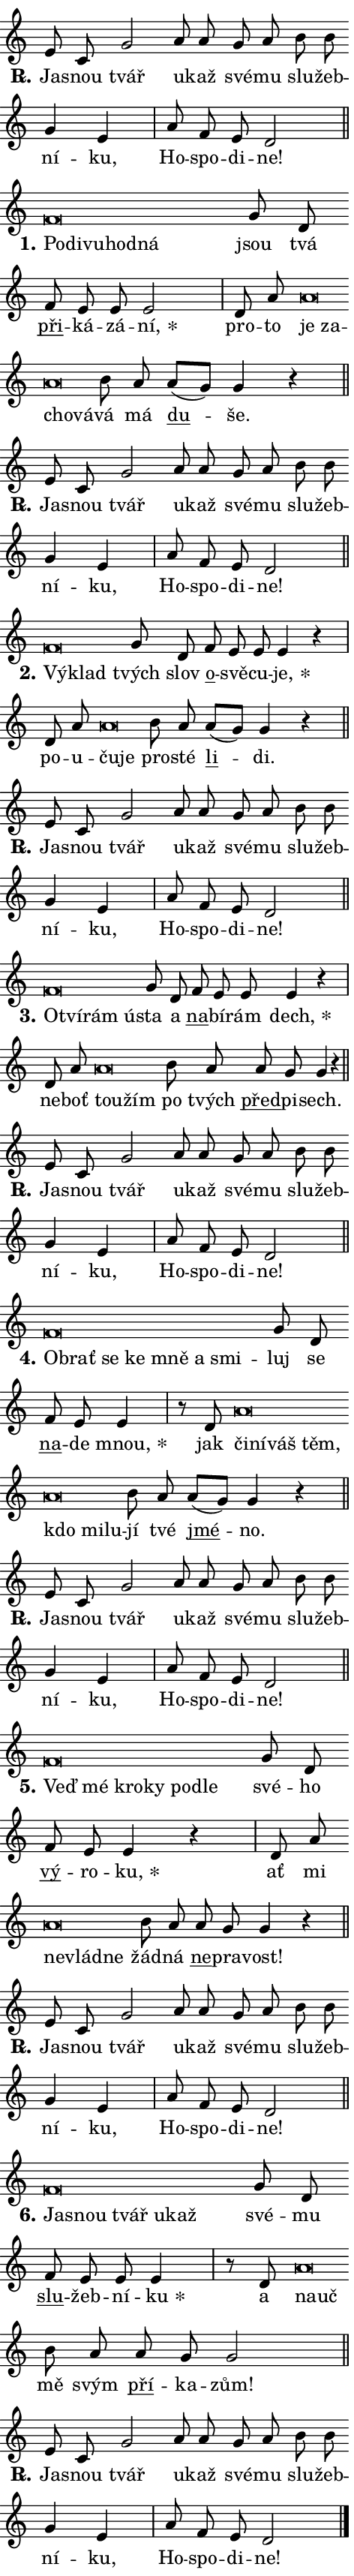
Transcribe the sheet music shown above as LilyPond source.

\version "2.24.0"
\header { tagline = "" }
\paper {
  indent = 0\cm
  top-margin = 0\cm
  right-margin = 0.13\cm % to fit lyric hyphens
  bottom-margin = 0\cm
  left-margin = 0\cm
  paper-width = 8\cm
  page-breaking = #ly:one-page-breaking
  system-system-spacing.basic-distance = #11
  score-system-spacing.basic-distance = #11
  ragged-last = ##f
}


%% Author: Thomas Morley
%% https://lists.gnu.org/archive/html/lilypond-user/2020-05/msg00002.html
#(define (line-position grob)
"Returns position of @var[grob} in current system:
   @code{'start}, if at first time-step
   @code{'end}, if at last time-step
   @code{'middle} otherwise
"
  (let* ((col (ly:item-get-column grob))
         (ln (ly:grob-object col 'left-neighbor))
         (rn (ly:grob-object col 'right-neighbor))
         (col-to-check-left (if (ly:grob? ln) ln col))
         (col-to-check-right (if (ly:grob? rn) rn col))
         (break-dir-left
           (and
             (ly:grob-property col-to-check-left 'non-musical #f)
             (ly:item-break-dir col-to-check-left)))
         (break-dir-right
           (and
             (ly:grob-property col-to-check-right 'non-musical #f)
             (ly:item-break-dir col-to-check-right))))
        (cond ((eqv? 1 break-dir-left) 'start)
              ((eqv? -1 break-dir-right) 'end)
              (else 'middle))))

#(define (tranparent-at-line-position vctor)
  (lambda (grob)
  "Relying on @code{line-position} select the relevant enry from @var{vctor}.
Used to determine transparency,"
    (case (line-position grob)
      ((end) (not (vector-ref vctor 0)))
      ((middle) (not (vector-ref vctor 1)))
      ((start) (not (vector-ref vctor 2))))))

noteHeadBreakVisibility =
#(define-music-function (break-visibility)(vector?)
"Makes @code{NoteHead}s transparent relying on @var{break-visibility}"
#{
  \override NoteHead.transparent =
    #(tranparent-at-line-position break-visibility)
#})

#(define delete-ledgers-for-transparent-note-heads
  (lambda (grob)
    "Reads whether a @code{NoteHead} is transparent.
If so this @code{NoteHead} is removed from @code{'note-heads} from
@var{grob}, which is supposed to be @code{LedgerLineSpanner}.
As a result ledgers are not printed for this @code{NoteHead}"
    (let* ((nhds-array (ly:grob-object grob 'note-heads))
           (nhds-list
             (if (ly:grob-array? nhds-array)
                 (ly:grob-array->list nhds-array)
                 '()))
           ;; Relies on the transparent-property being done before
           ;; Staff.LedgerLineSpanner.after-line-breaking is executed.
           ;; This is fragile ...
           (to-keep
             (remove
               (lambda (nhd)
                 (ly:grob-property nhd 'transparent #f))
               nhds-list)))
      ;; TODO find a better method to iterate over grob-arrays, similiar
      ;; to filter/remove etc for lists
      ;; For now rebuilt from scratch
      (set! (ly:grob-object grob 'note-heads)  '())
      (for-each
        (lambda (nhd)
          (ly:pointer-group-interface::add-grob grob 'note-heads nhd))
        to-keep))))

squashNotes = {
  \override NoteHead.X-extent = #'(-0.2 . 0.2)
  \override NoteHead.Y-extent = #'(-0.75 . 0)
  \override NoteHead.stencil =
    #(lambda (grob)
       (let ((pos (ly:grob-property grob 'staff-position)))
         (begin
           (if (< pos -7) (display "ERROR: Lower brevis then expected\n") (display ""))
           (if (<= pos -6) ly:text-interface::print ly:note-head::print))))
}
unSquashNotes = {
  \revert NoteHead.X-extent
  \revert NoteHead.Y-extent
  \revert NoteHead.stencil
}

hideNotes = \noteHeadBreakVisibility #begin-of-line-visible
unHideNotes = \noteHeadBreakVisibility #all-visible

% work-around for resetting accidentals
% https://lilypond.org/doc/v2.23/Documentation/notation/displaying-rhythms#unmetered-music
cadenzaMeasure = {
  \cadenzaOff
  \partial 1024 s1024
  \cadenzaOn
}

#(define-markup-command (accent layout props text) (markup?)
  "Underline accented syllable"
  (interpret-markup layout props
    #{\markup \override #'(offset . 4.3) \underline { #text }#}))

responsum = \markup \concat {
  "R" \hspace #-1.05 \path #0.1 #'((moveto 0 0.07) (lineto 0.9 0.8)) \hspace #0.05 "."
}

spaceSize = #0.6828661417322834 % exact space size for TeX Gyre Schola

\layout {
  \context {
    \Staff
    \remove "Time_signature_engraver"
    \override LedgerLineSpanner.after-line-breaking = #delete-ledgers-for-transparent-note-heads
  }
  \context {
    \Lyrics {
      \override LyricSpace.minimum-distance = \spaceSize
      \override LyricText.font-name = #"TeX Gyre Schola"
      \override LyricText.font-size = 1
      \override StanzaNumber.font-name = #"TeX Gyre Schola Bold"
      \override StanzaNumber.font-size = 1
    }
  }
  \context {
    \Score 
    \override NoteHead.text =
      #(lambda (grob) 
        (let ((pos (ly:grob-property grob 'staff-position)))
          #{\markup {
            \combine
              \halign #-0.55 \raise #(if (= pos -6) 0 0.5) \override #'(thickness . 2) \draw-line #'(3.2 . 0)
              \musicglyph "noteheads.sM1"
          }#}))
  }
}

% magnetic-lyrics.ily
%
%   written by
%     Jean Abou Samra <jean@abou-samra.fr>
%     Werner Lemberg <wl@gnu.org>
%
%   adapted by
%     Jiri Hon <jiri.hon@gmail.com>
%
% Version 2022-Apr-15

% https://www.mail-archive.com/lilypond-user@gnu.org/msg149350.html

#(define (Left_hyphen_pointer_engraver context)
   "Collect syllable-hyphen-syllable occurrences in lyrics and store
them in properties.  This engraver only looks to the left.  For
example, if the lyrics input is @code{foo -- bar}, it does the
following.

@itemize @bullet
@item
Set the @code{text} property of the @code{LyricHyphen} grob between
@q{foo} and @q{bar} to @code{foo}.

@item
Set the @code{left-hyphen} property of the @code{LyricText} grob with
text @q{foo} to the @code{LyricHyphen} grob between @q{foo} and
@q{bar}.
@end itemize

Use this auxiliary engraver in combination with the
@code{lyric-@/text::@/apply-@/magnetic-@/offset!} hook."
   (let ((hyphen #f)
         (text #f))
     (make-engraver
      (acknowledgers
       ((lyric-syllable-interface engraver grob source-engraver)
        (set! text grob)))
      (end-acknowledgers
       ((lyric-hyphen-interface engraver grob source-engraver)
        ;(when (not (grob::has-interface grob 'lyric-space-interface))
          (set! hyphen grob)));)
      ((stop-translation-timestep engraver)
       (when (and text hyphen)
         (ly:grob-set-object! text 'left-hyphen hyphen))
       (set! text #f)
       (set! hyphen #f)))))

#(define (lyric-text::apply-magnetic-offset! grob)
   "If the space between two syllables is less than the value in
property @code{LyricText@/.details@/.squash-threshold}, move the right
syllable to the left so that it gets concatenated with the left
syllable.

Use this function as a hook for
@code{LyricText@/.after-@/line-@/breaking} if the
@code{Left_@/hyphen_@/pointer_@/engraver} is active."
   (let ((hyphen (ly:grob-object grob 'left-hyphen #f)))
     (when hyphen
       (let ((left-text (ly:spanner-bound hyphen LEFT)))
         (when (grob::has-interface left-text 'lyric-syllable-interface)
           (let* ((common (ly:grob-common-refpoint grob left-text X))
                  (this-x-ext (ly:grob-extent grob common X))
                  (left-x-ext
                   (begin
                     ;; Trigger magnetism for left-text.
                     (ly:grob-property left-text 'after-line-breaking)
                     (ly:grob-extent left-text common X)))
                  ;; `delta` is the gap width between two syllables.
                  (delta (- (interval-start this-x-ext)
                            (interval-end left-x-ext)))
                  (details (ly:grob-property grob 'details))
                  (threshold (assoc-get 'squash-threshold details 0.2)))
             (when (< delta threshold)
               (let* (;; We have to manipulate the input text so that
                      ;; ligatures crossing syllable boundaries are not
                      ;; disabled.  For languages based on the Latin
                      ;; script this is essentially a beautification.
                      ;; However, for non-Western scripts it can be a
                      ;; necessity.
                      (lt (ly:grob-property left-text 'text))
                      (rt (ly:grob-property grob 'text))
                      (is-space (grob::has-interface hyphen 'lyric-space-interface))
                      (space (if is-space " " ""))
                      (extra-delta (if is-space spaceSize 0))
                      ;; Append new syllable.
                      (ltrt-space (if (and (string? lt) (string? rt))
                                (string-append lt space rt)
                                (make-concat-markup (list lt space rt))))
                      ;; Right-align `ltrt` to the right side.
                      (ltrt-space-markup (grob-interpret-markup
                               grob
                               (make-translate-markup
                                (cons (interval-length this-x-ext) 0)
                                (make-right-align-markup ltrt-space)))))
                 (begin
                   ;; Don't print `left-text`.
                   (ly:grob-set-property! left-text 'stencil #f)
                   ;; Set text and stencil (which holds all collected
                   ;; syllables so far) and shift it to the left.
                   (ly:grob-set-property! grob 'text ltrt-space)
                   (ly:grob-set-property! grob 'stencil ltrt-space-markup)
                   (ly:grob-translate-axis! grob (- (- delta extra-delta)) X))))))))))


#(define (lyric-hyphen::displace-bounds-first grob)
   ;; Make very sure this callback isn't triggered too early.
   (let ((left (ly:spanner-bound grob LEFT))
         (right (ly:spanner-bound grob RIGHT)))
     (ly:grob-property left 'after-line-breaking)
     (ly:grob-property right 'after-line-breaking)
     (ly:lyric-hyphen::print grob)))

squashThreshold = #0.4

\layout {
  \context {
    \Lyrics
    \consists #Left_hyphen_pointer_engraver
    \override LyricText.after-line-breaking =
      #lyric-text::apply-magnetic-offset!
    \override LyricHyphen.stencil = #lyric-hyphen::displace-bounds-first
    \override LyricText.details.squash-threshold = \squashThreshold
    \override LyricHyphen.minimum-distance = 0
    \override LyricHyphen.minimum-length = \squashThreshold
  }
}

squashText = \override LyricText.details.squash-threshold = 9999
unSquashText = \override LyricText.details.squash-threshold = \squashThreshold

leftText = \override LyricText.self-alignment-X = #LEFT
unLeftText = \revert LyricText.self-alignment-X

starOffset = #(lambda (grob) 
                (let ((x_offset (ly:self-alignment-interface::aligned-on-x-parent grob)))
                  (if (= x_offset 0) 0 (+ x_offset 1.2))))

star = #(define-music-function (syllable)(string?)
"Append star separator at the end of a syllable"
#{
  \once \override LyricText.X-offset = #starOffset
  \lyricmode { \markup {
    #syllable
    \override #'((font-name . "TeX Gyre Schola Bold")) \hspace #0.2 \lower #0.65 \larger "*"
  } }
#})

starAccent = #(define-music-function (syllable)(string?)
"Append star separator at the end of a syllable and make accent"
#{
  \once \override LyricText.X-offset = #starOffset
  \lyricmode { \markup {
    \accent #syllable
    \override #'((font-name . "TeX Gyre Schola Bold")) \hspace #0.2 \lower #0.65 \larger "*"
  } }
#})

breath = #(define-music-function (syllable)(string?)
"Append breathing indicator at the end of a syllable"
#{
  \lyricmode { \markup { #syllable "+" } }
#})

optionalBreath = #(define-music-function (syllable)(string?)
"Append optional breathing indicator at the end of a syllable"
#{
  \lyricmode { \markup { #syllable "(+)" } }
#})


\score {
    <<
        \new Voice = "melody" { \cadenzaOn \key c \major \relative { e'8 c g'2 a8 a \bar "" g a \bar "" b b \bar "" g4 e \cadenzaMeasure \bar "|" a8 f e d2 \cadenzaMeasure \bar "||" \break } }
        \new Lyrics \lyricsto "melody" { \lyricmode { \set stanza = \responsum
Ja -- snou tvář u -- kaž své -- mu slu -- žeb -- ní -- ku, Ho -- spo -- di -- ne! } }
    >>
    \layout {}
}

\score {
    <<
        \new Voice = "melody" { \cadenzaOn \key c \major \relative { \squashNotes f'\breve*1/16 \hideNotes \breve*1/16 \bar "" \breve*1/16 \bar "" \breve*1/16 \breve*1/16 \bar "" \unHideNotes \unSquashNotes g8 d \bar "" f e e e2 \cadenzaMeasure \bar "|" d8 a' \bar "" \squashNotes a\breve*1/16 \hideNotes \breve*1/16 \bar "" \breve*1/16 \breve*1/16 \bar "" \unHideNotes \unSquashNotes b8 a \bar "" a[( g)] g4 r \cadenzaMeasure \bar "||" \break } }
        \new Lyrics \lyricsto "melody" { \lyricmode { \set stanza = "1."
\leftText Po -- \squashText di -- vu -- hod -- ná \unLeftText \unSquashText jsou tvá \markup \accent při -- ká -- zá -- \star ní, pro -- to \leftText je \squashText za -- cho -- vá -- \unLeftText \unSquashText vá má \markup \accent du -- še. } }
    >>
    \layout {}
}

\score {
    <<
        \new Voice = "melody" { \cadenzaOn \key c \major \relative { e'8 c g'2 a8 a \bar "" g a \bar "" b b \bar "" g4 e \cadenzaMeasure \bar "|" a8 f e d2 \cadenzaMeasure \bar "||" \break } }
        \new Lyrics \lyricsto "melody" { \lyricmode { \set stanza = \responsum
Ja -- snou tvář u -- kaž své -- mu slu -- žeb -- ní -- ku, Ho -- spo -- di -- ne! } }
    >>
    \layout {}
}

\score {
    <<
        \new Voice = "melody" { \cadenzaOn \key c \major \relative { \squashNotes f'\breve*1/16 \hideNotes \breve*1/16 \bar "" \unHideNotes \unSquashNotes g8 d \bar "" f e e e4 r \cadenzaMeasure \bar "|" d8 a' \bar "" \squashNotes a\breve*1/16 \hideNotes \breve*1/16 \bar "" \unHideNotes \unSquashNotes b8 a \bar "" a[( g)] g4 r \cadenzaMeasure \bar "||" \break } }
        \new Lyrics \lyricsto "melody" { \lyricmode { \set stanza = "2."
\leftText Vý -- \squashText klad \unLeftText \unSquashText tvých slov \markup \accent o -- svě -- cu -- \star je, po -- u -- \leftText ču -- \squashText je \unLeftText \unSquashText pro -- sté \markup \accent li -- di. } }
    >>
    \layout {}
}

\score {
    <<
        \new Voice = "melody" { \cadenzaOn \key c \major \relative { e'8 c g'2 a8 a \bar "" g a \bar "" b b \bar "" g4 e \cadenzaMeasure \bar "|" a8 f e d2 \cadenzaMeasure \bar "||" \break } }
        \new Lyrics \lyricsto "melody" { \lyricmode { \set stanza = \responsum
Ja -- snou tvář u -- kaž své -- mu slu -- žeb -- ní -- ku, Ho -- spo -- di -- ne! } }
    >>
    \layout {}
}

\score {
    <<
        \new Voice = "melody" { \cadenzaOn \key c \major \relative { \squashNotes f'\breve*1/16 \hideNotes \breve*1/16 \bar "" \breve*1/16 \breve*1/16 \bar "" \unHideNotes \unSquashNotes g8 d \bar "" f e e e4 r \cadenzaMeasure \bar "|" d8 a' \bar "" \squashNotes a\breve*1/16 \hideNotes \breve*1/16 \bar "" \unHideNotes \unSquashNotes b8 a \bar "" a g g4 r \cadenzaMeasure \bar "||" \break } }
        \new Lyrics \lyricsto "melody" { \lyricmode { \set stanza = "3."
\leftText O -- \squashText tví -- rám ú -- \unLeftText \unSquashText sta a \markup \accent na -- bí -- rám \star dech, ne -- boť \leftText tou -- \squashText žím \unLeftText \unSquashText po tvých \markup \accent před -- pi -- sech. } }
    >>
    \layout {}
}

\score {
    <<
        \new Voice = "melody" { \cadenzaOn \key c \major \relative { e'8 c g'2 a8 a \bar "" g a \bar "" b b \bar "" g4 e \cadenzaMeasure \bar "|" a8 f e d2 \cadenzaMeasure \bar "||" \break } }
        \new Lyrics \lyricsto "melody" { \lyricmode { \set stanza = \responsum
Ja -- snou tvář u -- kaž své -- mu slu -- žeb -- ní -- ku, Ho -- spo -- di -- ne! } }
    >>
    \layout {}
}

\score {
    <<
        \new Voice = "melody" { \cadenzaOn \key c \major \relative { \squashNotes f'\breve*1/16 \hideNotes \breve*1/16 \bar "" \breve*1/16 \bar "" \breve*1/16 \bar "" \breve*1/16 \bar "" \breve*1/16 \breve*1/16 \bar "" \unHideNotes \unSquashNotes g8 d \bar "" f e e4 \cadenzaMeasure \bar "|" r8 d8 \squashNotes a'\breve*1/16 \hideNotes \breve*1/16 \bar "" \breve*1/16 \bar "" \breve*1/16 \bar "" \breve*1/16 \bar "" \breve*1/16 \breve*1/16 \bar "" \unHideNotes \unSquashNotes b8 a \bar "" a[( g)] g4 r \cadenzaMeasure \bar "||" \break } }
        \new Lyrics \lyricsto "melody" { \lyricmode { \set stanza = "4."
\leftText Ob -- \squashText rať se ke mně a smi -- \unLeftText \unSquashText luj se \markup \accent na -- de \star mnou, jak \leftText či -- \squashText ní -- váš těm, kdo mi -- lu -- \unLeftText \unSquashText jí tvé \markup \accent jmé -- no. } }
    >>
    \layout {}
}

\score {
    <<
        \new Voice = "melody" { \cadenzaOn \key c \major \relative { e'8 c g'2 a8 a \bar "" g a \bar "" b b \bar "" g4 e \cadenzaMeasure \bar "|" a8 f e d2 \cadenzaMeasure \bar "||" \break } }
        \new Lyrics \lyricsto "melody" { \lyricmode { \set stanza = \responsum
Ja -- snou tvář u -- kaž své -- mu slu -- žeb -- ní -- ku, Ho -- spo -- di -- ne! } }
    >>
    \layout {}
}

\score {
    <<
        \new Voice = "melody" { \cadenzaOn \key c \major \relative { \squashNotes f'\breve*1/16 \hideNotes \breve*1/16 \bar "" \breve*1/16 \bar "" \breve*1/16 \bar "" \breve*1/16 \breve*1/16 \bar "" \unHideNotes \unSquashNotes g8 d \bar "" f e e4 r \cadenzaMeasure \bar "|" d8 a' \bar "" \squashNotes a\breve*1/16 \hideNotes \breve*1/16 \breve*1/16 \bar "" \unHideNotes \unSquashNotes b8 a \bar "" a g g4 r \cadenzaMeasure \bar "||" \break } }
        \new Lyrics \lyricsto "melody" { \lyricmode { \set stanza = "5."
\leftText Veď \squashText mé kro -- ky po -- dle \unLeftText \unSquashText své -- ho \markup \accent vý -- ro -- \star ku, ať mi \leftText ne -- \squashText vlád -- ne \unLeftText \unSquashText žád -- ná \markup \accent ne -- pra -- vost! } }
    >>
    \layout {}
}

\score {
    <<
        \new Voice = "melody" { \cadenzaOn \key c \major \relative { e'8 c g'2 a8 a \bar "" g a \bar "" b b \bar "" g4 e \cadenzaMeasure \bar "|" a8 f e d2 \cadenzaMeasure \bar "||" \break } }
        \new Lyrics \lyricsto "melody" { \lyricmode { \set stanza = \responsum
Ja -- snou tvář u -- kaž své -- mu slu -- žeb -- ní -- ku, Ho -- spo -- di -- ne! } }
    >>
    \layout {}
}

\score {
    <<
        \new Voice = "melody" { \cadenzaOn \key c \major \relative { \squashNotes f'\breve*1/16 \hideNotes \breve*1/16 \bar "" \breve*1/16 \bar "" \breve*1/16 \breve*1/16 \bar "" \unHideNotes \unSquashNotes g8 d \bar "" f e e e4 \cadenzaMeasure \bar "|" r8 d8 \squashNotes a'\breve*1/16 \hideNotes \breve*1/16 \bar "" \unHideNotes \unSquashNotes b8 a \bar "" a g g2 \cadenzaMeasure \bar "||" \break } }
        \new Lyrics \lyricsto "melody" { \lyricmode { \set stanza = "6."
\leftText Ja -- \squashText snou tvář u -- kaž \unLeftText \unSquashText své -- mu \markup \accent slu -- žeb -- ní -- \star ku a \leftText na -- \squashText uč \unLeftText \unSquashText mě svým \markup \accent pří -- ka -- zům! } }
    >>
    \layout {}
}

\score {
    <<
        \new Voice = "melody" { \cadenzaOn \key c \major \relative { e'8 c g'2 a8 a \bar "" g a \bar "" b b \bar "" g4 e \cadenzaMeasure \bar "|" a8 f e d2 \cadenzaMeasure \bar "||" \break } \bar "|." }
        \new Lyrics \lyricsto "melody" { \lyricmode { \set stanza = \responsum
Ja -- snou tvář u -- kaž své -- mu slu -- žeb -- ní -- ku, Ho -- spo -- di -- ne! } }
    >>
    \layout {}
}
